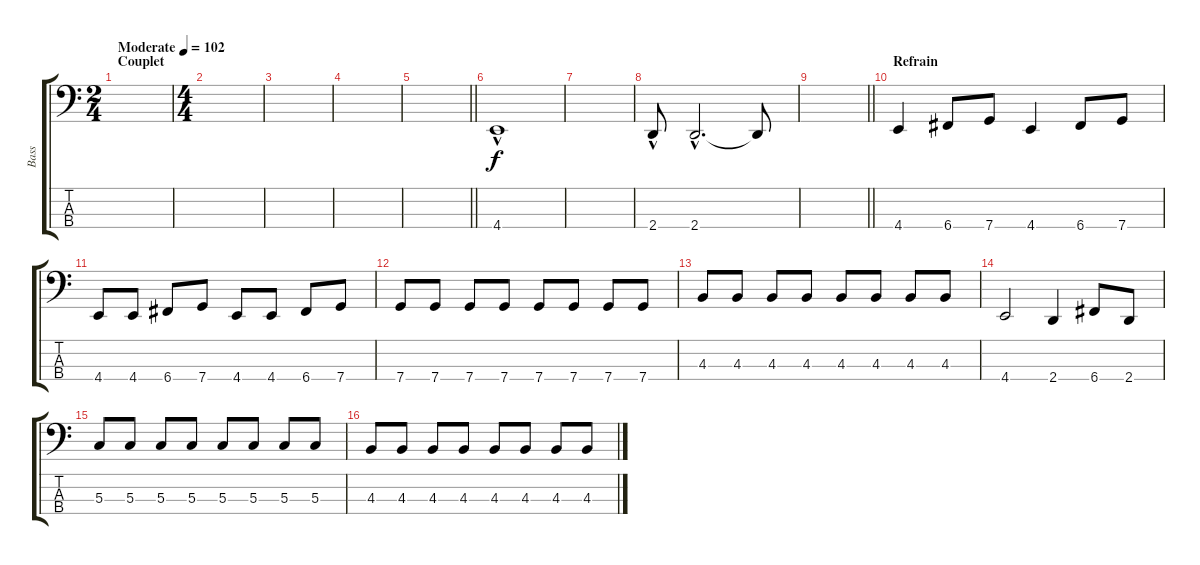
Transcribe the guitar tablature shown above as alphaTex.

\track ("Bass" "Bass") {instrument electricbasspick}
\staff {score tabs}
\tuning (F2 C2 G1 C1) {hide}
\ts (2 4)
\section ("" "Couplet")
\tempo (102 "Moderate")
\clef f4
\ks c
|
\ts (4 4)
|
|
|
\barLineRight lightlight
|
4.4{hac}.1 |
|
2.4{hac}.8 2.4{hac}.2{d} 2.4{t}.8{dy f} |
\barLineRight lightlight
|
\section ("" "Refrain")
4.4.4 6.4.8 7.4.8 4.4.4 6.4.8 7.4.8 |
4.4.8 4.4.8 6.4.8 7.4.8 4.4.8 4.4.8 6.4.8 7.4.8 |
7.4.8 7.4.8 7.4.8 7.4.8 7.4.8 7.4.8 7.4.8 7.4.8 |
4.3.8 4.3.8 4.3.8 4.3.8 4.3.8 4.3.8 4.3.8 4.3.8 |
4.4.2 2.4.4 6.4.8 2.4.8 |
5.3.8 5.3.8 5.3.8 5.3.8 5.3.8 5.3.8 5.3.8 5.3.8 |
4.3.8 4.3.8 4.3.8 4.3.8 4.3.8 4.3.8 4.3.8 4.3.8
